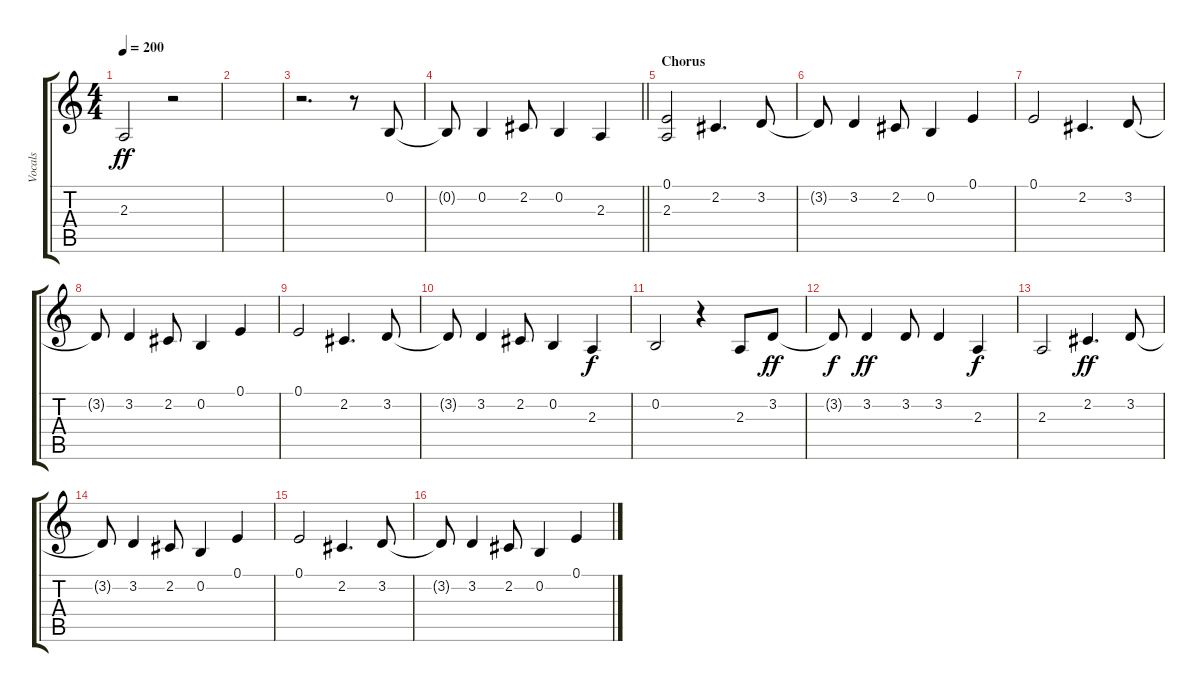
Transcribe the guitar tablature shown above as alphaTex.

\track ("Vocals" "Vocals") {instrument tenorsax}
\staff {score tabs}
\tuning (E4 B3 G3 D3 A2 E2) {hide}
\ts (4 4)
\tempo 200
\clef g2
\ks c
2.3.2{dy ff} r.2 |
|
r.2{d} r.8 0.2.8 |
\barLineRight lightlight
0.2{t}.8 0.2.4 2.2.8 0.2.4 2.3.4 |
\section ("" "Chorus")
(0.1 2.3).2 2.2.4{d} 3.2.8 |
3.2{t}.8 3.2.4 2.2.8 0.2.4 0.1.4 |
0.1.2 2.2.4{d} 3.2.8 |
3.2{t}.8 3.2.4 2.2.8 0.2.4 0.1.4 |
0.1.2 2.2.4{d} 3.2.8 |
3.2{t}.8 3.2.4 2.2.8 0.2.4 2.3.4{dy f} |
0.2.2 r.4 2.3.8 3.2.8{dy ff} |
3.2{t}.8{dy f} 3.2.4{dy ff} 3.2.8 3.2.4 2.3.4{dy f} |
2.3.2 2.2.4{d dy ff} 3.2.8 |
3.2{t}.8 3.2.4 2.2.8 0.2.4 0.1.4 |
0.1.2 2.2.4{d} 3.2.8 |
3.2{t}.8 3.2.4 2.2.8 0.2.4 0.1.4
